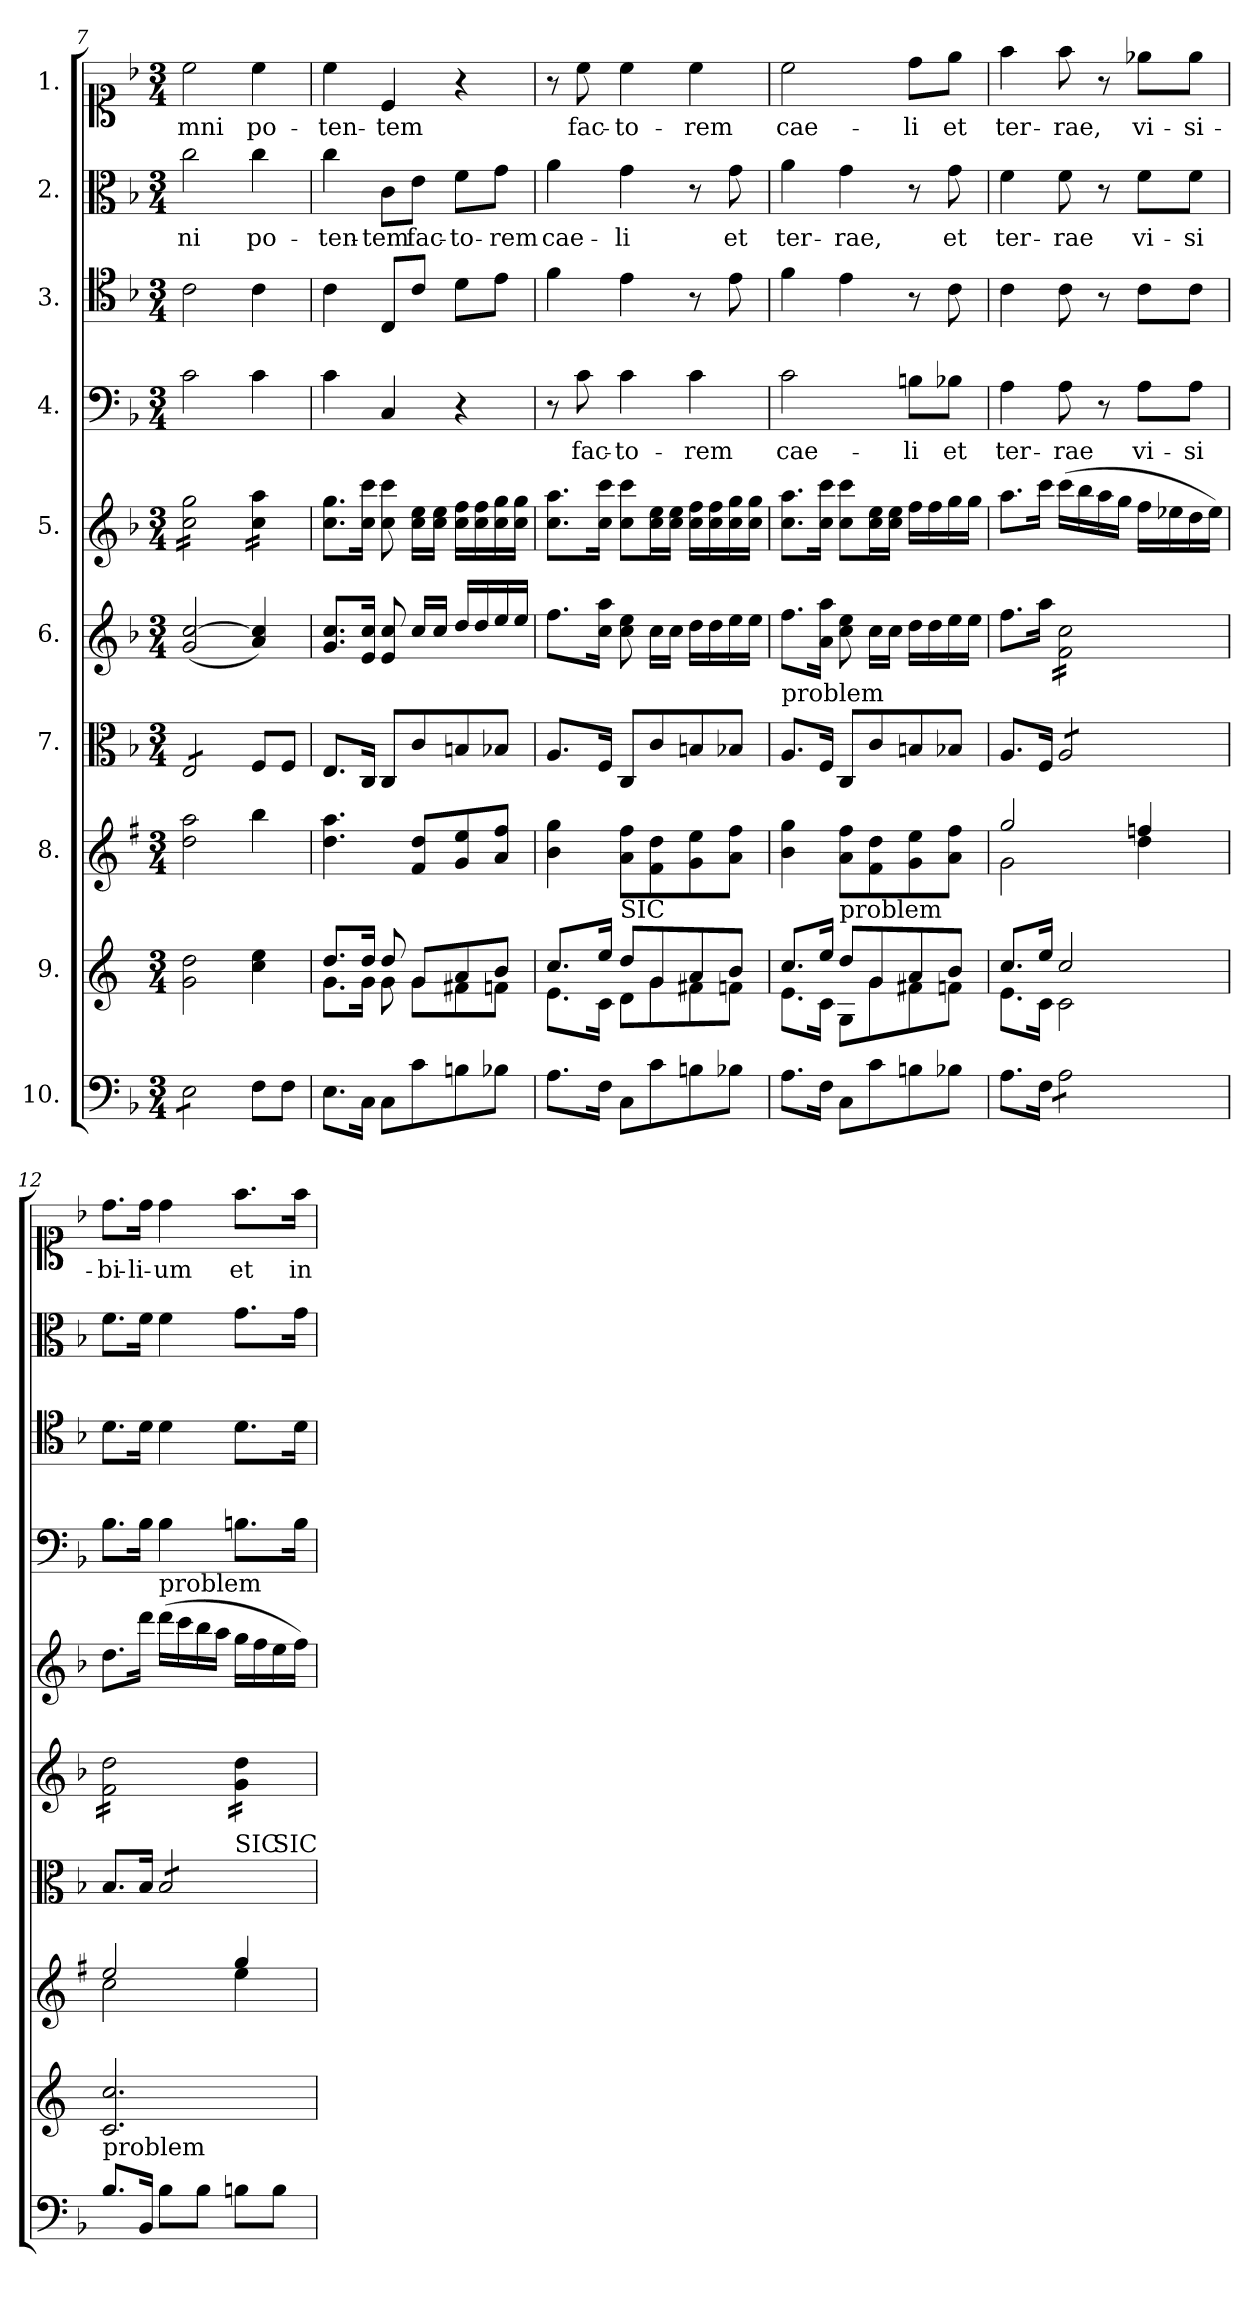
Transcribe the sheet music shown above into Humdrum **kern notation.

**kern	**kern	**kern	**kern	**kern	**kern	**kern	**text	**kern	**kern	**text	**kern	**text
*part10	*part9	*part8	*part7	*part6	*part5	*part4	*part4	*part3	*part2	*part2	*part1	*part1
*staff10	*staff9	*staff8	*staff7	*staff6	*staff5	*staff4	*staff4	*staff3	*staff2	*staff2	*staff1	*staff1
*I"10.	*I"9.	*I"8.	*I"7.	*I"6.	*I"5.	*I"4.	*	*I"3.	*I"2.	*	*I"1.	*
*clefF4	*clefG2	*clefG2	*clefC3	*clefG2	*clefG2	*clefF4	*	*clefC4	*clefC3	*	*clefC1	*
*	*ITrd4c7	*ITrd1c2	*	*	*	*	*	*	*	*	*	*
*k[b-]	*k[b-]	*k[b-]	*k[b-]	*k[b-]	*k[b-]	*k[b-]	*	*k[b-]	*k[b-]	*	*k[b-]	*
*M3/4	*M3/4	*M3/4	*M3/4	*M3/4	*M3/4	*M3/4	*	*M3/4	*M3/4	*	*M3/4	*
=7	=7	=7	=7	=7	=7	=7	=7	=7	=7	=7	=7	=7
!	!	!	!	!	!LO:TX:a:t=problem	!	!	!	!	!	!	!
!LO:TX:a:t=problem	!	!	!	!	!	!	!	!	!	!	!	!
*tremolo	*	*	*	*	*	*	*	*	*	*	*	*
*	*	*	*tremolo	*	*	*	*	*	*	*	*	*
*	*	*	*	*	*tremolo	*	*	*	*	*	*	*
8E\L	2c\ 2g\	2cc\ 2gg\	8E/L	(2g/ [2cc/	16cc\ 16gg\LL	2c\	.	2c\	2cc\	-ni	2cc\	-mni
.	.	.	.	.	16cc\ 16gg\	.	.	.	.	.	.	.
8E\	.	.	8E/	.	16cc\ 16gg\	.	.	.	.	.	.	.
.	.	.	.	.	16cc\ 16gg\	.	.	.	.	.	.	.
8E\	.	.	8E/	.	16cc\ 16gg\	.	.	.	.	.	.	.
.	.	.	.	.	16cc\ 16gg\	.	.	.	.	.	.	.
8E\J	.	.	8E/J	.	16cc\ 16gg\	.	.	.	.	.	.	.
*	*	*	*Xtremolo	*	*	*	*	*	*	*	*	*
*Xtremolo	*	*	*	*	*	*	*	*	*	*	*	*
.	.	.	.	.	16cc\ 16gg\JJ	.	.	.	.	.	.	.
8F\L	4f\ 4a\	4aa\	8F/L	4a/ 4cc]/)	16cc\ 16aa\LL	4c\	.	4c\	4cc\	po-	4cc\	po-
.	.	.	.	.	16cc\ 16aa\	.	.	.	.	.	.	.
8F\J	.	.	8F/J	.	16cc\ 16aa\	.	.	.	.	.	.	.
.	.	.	.	.	16cc\ 16aa\JJ	.	.	.	.	.	.	.
*	*	*	*	*	*Xtremolo	*	*	*	*	*	*	*
=8	=8	=8	=8	=8	=8	=8	=8	=8	=8	=8	=8	=8
*	*^	*	*	*	*	*	*	*	*	*	*	*
8.E\L	8.g/L	8.c\L	4.cc\ 4.gg\	8.E/L	8.g/ 8.cc/L	8.cc\ 8.gg\L	4c\	.	4c\	4cc\	-ten-	4cc\	-ten-
16C\Jk	16g/Jk	16c\Jk	.	16C/Jk	16e/ 16cc/Jk	16cc\ 16ccc\Jk	.	.	.	.	.	.	.
8C\L	8g/	8c\	.	8C/L	8e/ 8cc/	8cc\ 8ccc\	4C/	.	8C/L	8c\L	-tem	4c/	-tem
8c\	8c/L	8c\L	8e/ 8cc/L	8c/	16cc/LL	16cc\ 16ee\LL	.	.	8c/J	8e\J	fac-	.	.
.	.	.	.	.	16cc/JJ	16cc\ 16ee\JJ	.	.	.	.	.	.	.
8Bn\	8d/	8Bn\	8f/ 8dd/	8Bn/	16dd/LL	16cc\ 16ff\LL	4r	.	8d\L	8f\L	-to-	4r	.
.	.	.	.	.	16dd/	16cc\ 16ff\	.	.	.	.	.	.	.
8B-X\J	8e/J	8B-X\J	8g/ 8ee/J	8B-X/J	16ee/	16cc\ 16gg\	.	.	8e\J	8g\J	-rem	.	.
.	.	.	.	.	16ee/JJ	16cc\ 16gg\JJ	.	.	.	.	.	.	.
=9	=9	=9	=9	=9	=9	=9	=9	=9	=9	=9	=9	=9	=9
8.A\L	8.f/L	8.A\L	4a\ 4ff\	8.A/L	8.ff\L	8.cc\ 8.aa\L	8r	.	4f\	4a\	cae-	8r	.
.	.	.	.	.	.	.	8c\	fac-	.	.	.	8cc\	fac-
16F\Jk	16a/Jk	16F\Jk	.	16F/Jk	16cc\ 16aa\Jk	16cc\ 16ccc\Jk	.	.	.	.	.	.	.
!	!LO:TX:a:t=SIC	!	!	!	!	!	!	!	!	!	!	!	!
8C\L	8g/L	8G\L	8g\ 8ee\L	8C/L	8cc\ 8ee\	8cc\ 8ccc\L	4c\	-to-	4e\	4g\	-li	4cc\	-to-
8c\	8c/	8c\	8e\ 8cc\	8c/	16cc\LL	16cc\ 16ee\L	.	.	.	.	.	.	.
.	.	.	.	.	16cc\JJ	16cc\ 16ee\JJ	.	.	.	.	.	.	.
8Bn\	8d/	8Bn\	8f\ 8dd\	8Bn/	16dd\LL	16cc\ 16ff\LL	4c\	-rem	8r	8r	.	4cc\	-rem
.	.	.	.	.	16dd\	16cc\ 16ff\	.	.	.	.	.	.	.
8B-X\J	8e/J	8B-X\J	8g\ 8ee\J	8B-X/J	16ee\	16cc\ 16gg\	.	.	8e\	8g\	et	.	.
.	.	.	.	.	16ee\JJ	16cc\ 16gg\JJ	.	.	.	.	.	.	.
=10	=10	=10	=10	=10	=10	=10	=10	=10	=10	=10	=10	=10	=10
!	!	!	!	!LO:TX:a:t=problem	!	!	!	!	!	!	!	!	!
8.A\L	8.f/L	8.A\L	4a\ 4ff\	8.A/L	8.ff\L	8.cc\ 8.aa\L	2c\	cae-	4f\	4a\	ter-	2cc\	cae-
16F\Jk	16a/Jk	16F\Jk	.	16F/Jk	16a\ 16aa\Jk	16cc\ 16ccc\Jk	.	.	.	.	.	.	.
!	!LO:TX:a:t=problem	!	!	!	!	!	!	!	!	!	!	!	!
8C\L	8g/L	8C/L	8g\ 8ee\L	8C/L	8cc\ 8ee\	8cc\ 8ccc\L	.	.	4e\	4g\	-rae,	.	.
8c\	8c/	8c\	8e\ 8cc\	8c/	16cc\LL	16cc\ 16ee\L	.	.	.	.	.	.	.
.	.	.	.	.	16cc\JJ	16cc\ 16ee\JJ	.	.	.	.	.	.	.
8Bn\	8d/	8Bn\	8f\ 8dd\	8Bn/	16dd\LL	16ff\LL	8Bn\L	-li	8r	8r	.	8dd\L	-li
.	.	.	.	.	16dd\	16ff\	.	.	.	.	.	.	.
8B-X\J	8e/J	8B-X\J	8g\ 8ee\J	8B-X/J	16ee\	16gg\	8B-X\J	et	8c\	8g\	et	8ee\J	et
.	.	.	.	.	16ee\JJ	16gg\JJ	.	.	.	.	.	.	.
=11	=11	=11	=11	=11	=11	=11	=11	=11	=11	=11	=11	=11	=11
*	*	*	*^	*	*	*	*	*	*	*	*	*	*
8.A\L	8.f/L	8.A\L	2ff/	2f\	8.A/L	8.ff\L	8.aa\L	4A\	ter-	4c\	4f\	ter-	4ff\	ter-
16F\Jk	16a/Jk	16F\Jk	.	.	16F/Jk	16aa\Jk	16ccc\Jk	.	.	.	.	.	.	.
*tremolo	*	*	*	*	*	*	*	*	*	*	*	*	*	*
*	*	*	*	*	*tremolo	*	*	*	*	*	*	*	*	*
*	*	*	*	*	*	*tremolo	*	*	*	*	*	*	*	*
8A\L	2f/	2F\	.	.	8A/L	16f\ 16cc\LL	(16ccc\LL	8A\	-rae	8c\	8f\	-rae	8ff\	-rae,
.	.	.	.	.	.	16f\ 16cc\	16bb-\	.	.	.	.	.	.	.
8A\	.	.	.	.	8A/	16f\ 16cc\	16aa\	8r	.	8r	8r	.	8r	.
.	.	.	.	.	.	16f\ 16cc\	16gg\JJ	.	.	.	.	.	.	.
8A\	.	.	4ee-X/	4cc\	8A/	16f\ 16cc\	16ff\LL	8A\L	vi-	8c\L	8f\L	vi-	8ee-X\L	vi-
.	.	.	.	.	.	16f\ 16cc\	16ee-X\	.	.	.	.	.	.	.
8A\J	.	.	.	.	8A/J	16f\ 16cc\	16dd\	8A\J	-si	8c\J	8f\J	-si	8ee-\J	-si-
*	*	*	*	*	*Xtremolo	*	*	*	*	*	*	*	*	*
*Xtremolo	*	*	*	*	*	*	*	*	*	*	*	*	*	*
.	.	.	.	.	.	16f\ 16cc\JJ	16ee-\JJ)	.	.	.	.	.	.	.
*	*v	*v	*	*	*	*	*	*	*	*	*	*	*	*
=12	=12	=12	=12	=12	=12	=12	=12	=12	=12	=12	=12	=12	=12
!LO:TX:a:t=problem	!	!	!	!	!	!	!	!	!	!	!	!	!
*	*	*	*	*^	*	*	*	*	*	*	*	*	*
*	*	*	*	*	*^	*	*	*	*	*	*	*	*	*
8.B-\L	2.F/ 2.f/	2dd/	2b-\	8.B-/L	2ryy	2ryy	16f\ 16dd\LL	8.dd\L	8.B-\L	.	8.d\L	8.f\L	.	8.dd\L	-bi-
.	.	.	.	.	.	.	16f\ 16dd\	.	.	.	.	.	.	.	.
.	.	.	.	.	.	.	16f\ 16dd\	.	.	.	.	.	.	.	.
16BB-/Jk	.	.	.	16B-/Jk	.	.	16f\ 16dd\	16ddd\Jk	16B-\Jk	.	16d\Jk	16f\Jk	.	16dd\Jk	-li-
!	!	!	!	!	!	!	!	!LO:TX:a:t=problem	!	!	!	!	!	!	!
*	*	*	*	*tremolo	*	*	*	*	*	*	*	*	*	*	*
8B-\L	.	.	.	8B-/L	.	.	16f\ 16dd\	(16ddd\LL	4B-\	.	4d\	4f\	.	4dd\	-um
.	.	.	.	.	.	.	16f\ 16dd\	16ccc\	.	.	.	.	.	.	.
8B-\J	.	.	.	8B-/	.	.	16f\ 16dd\	16bb-\	.	.	.	.	.	.	.
.	.	.	.	.	.	.	16f\ 16dd\JJ	16aa\JJ	.	.	.	.	.	.	.
!	!	!	!	!	!LO:TX:a:t=SIC	!	!	!	!	!	!	!	!	!	!
8Bn\L	.	4ff/	4dd\	8B-/	4ryy	8ryy	16g\ 16dd\LL	16gg\LL	8.Bn\L	.	8.d\L	8.g\L	.	8.ff\L	et
.	.	.	.	.	.	.	16g\ 16dd\	16ff\	.	.	.	.	.	.	.
!	!	!	!	!	!	!LO:TX:a:t=SIC	!	!	!	!	!	!	!	!	!
8B\J	.	.	.	8B-/J	.	8ryy	16g\ 16dd\	16ee\	.	.	.	.	.	.	.
*	*	*	*	*Xtremolo	*	*	*	*	*	*	*	*	*	*	*
.	.	.	.	.	.	.	16g\ 16dd\JJ	16ff\JJ)	16B\Jk	.	16d\Jk	16g\Jk	.	16ff\Jk	in-
*	*	*	*	*	*	*	*Xtremolo	*	*	*	*	*	*	*	*
*	*	*v	*v	*	*	*	*	*	*	*	*	*	*	*	*
*	*	*	*v	*v	*v	*	*	*	*	*	*	*	*	*
=	=	=	=	=	=	=	=	=	=	=	=	=
*-	*-	*-	*-	*-	*-	*-	*-	*-	*-	*-	*-	*-
